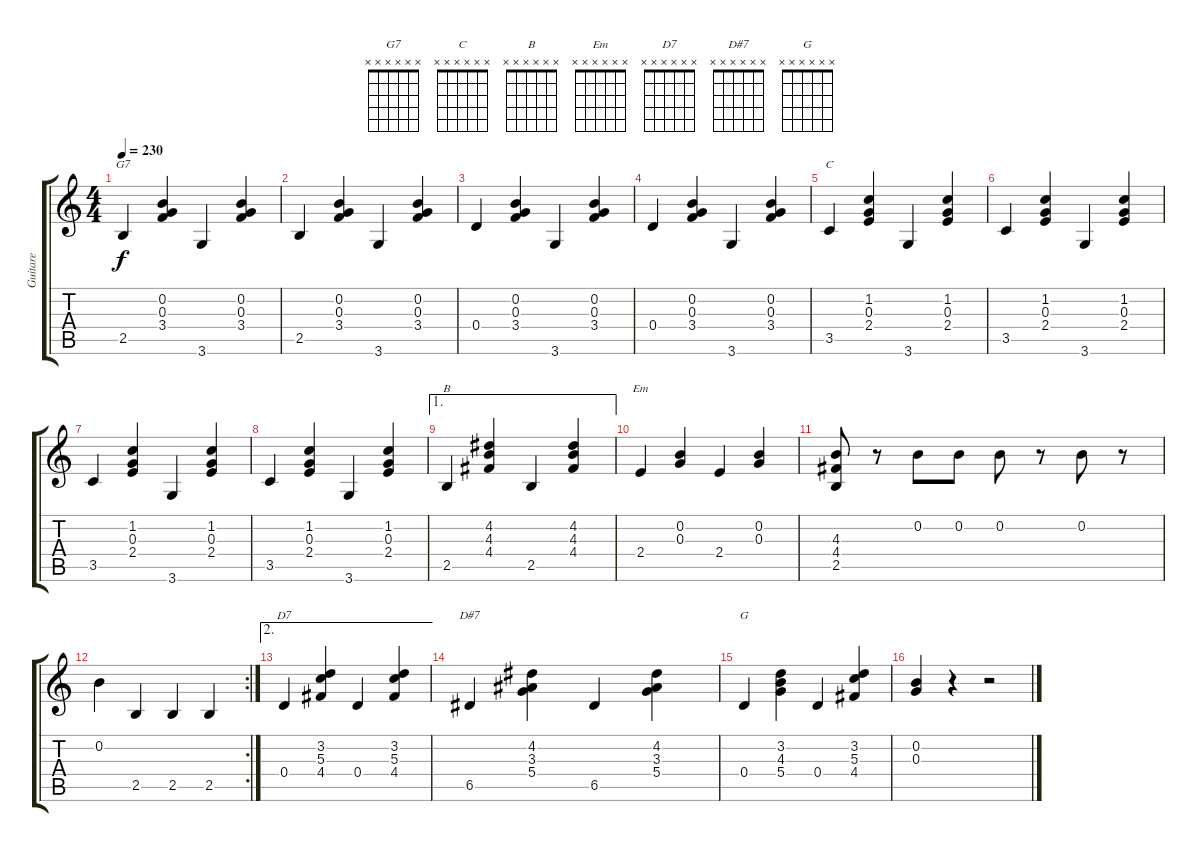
\track ("Guitare" "Guitare") {instrument acousticguitarsteel}
\staff {score tabs}
\tuning (E4 B3 G3 D3 A2 E2) {hide}
\chord ("G7" x x x x x x) {firstfret 0}
\chord ("C" x x x x x x) {firstfret 0}
\chord ("B" x x x x x x) {firstfret 0}
\chord ("Em" x x x x x x) {firstfret 0}
\chord ("D7" x x x x x x) {firstfret 0}
\chord ("D#7" x x x x x x) {firstfret 0}
\chord ("G" x x x x x x) {firstfret 0}
\ts (4 4)
\tempo 230
\clef g2
\ks c
2.5.4{ch "G7" dy f} (0.2 0.3 3.4).4 3.6.4 (0.2 0.3 3.4).4 |
2.5.4 (0.2 0.3 3.4).4 3.6.4 (0.2 0.3 3.4).4 |
0.4.4 (0.2 0.3 3.4).4 3.6.4 (0.2 0.3 3.4).4 |
0.4.4 (0.2 0.3 3.4).4 3.6.4 (0.2 0.3 3.4).4 |
3.5.4{ch "C"} (1.2 0.3 2.4).4 3.6.4 (1.2 0.3 2.4).4 |
3.5.4 (1.2 0.3 2.4).4 3.6.4 (1.2 0.3 2.4).4 |
3.5.4 (1.2 0.3 2.4).4 3.6.4 (1.2 0.3 2.4).4 |
3.5.4 (1.2 0.3 2.4).4 3.6.4 (1.2 0.3 2.4).4 |
\ae 1
2.5.4{ch "B"} (4.2 4.3 4.4).4 2.5.4 (4.2 4.3 4.4).4 |
2.4.4{ch "Em"} (0.2 0.3).4 2.4.4 (0.2 0.3).4 |
(4.3 4.4 2.5).8 r.8 0.2.8 0.2.8 0.2.8 r.8 0.2.8 r.8 |
\rc 2
0.2.4 2.5.4 2.5.4 2.5.4 |
\ae 2
0.4.4{ch "D7"} (3.2 5.3 4.4).4 0.4.4 (3.2 5.3 4.4).4 |
6.5.4{ch "D#7"} (4.2 3.3 5.4).4 6.5.4 (4.2 3.3 5.4).4 |
0.4.4{ch "G"} (3.2 4.3 5.4).4 0.4.4 (3.2 5.3 4.4).4 |
(0.2 0.3).4 r.4 r.2
